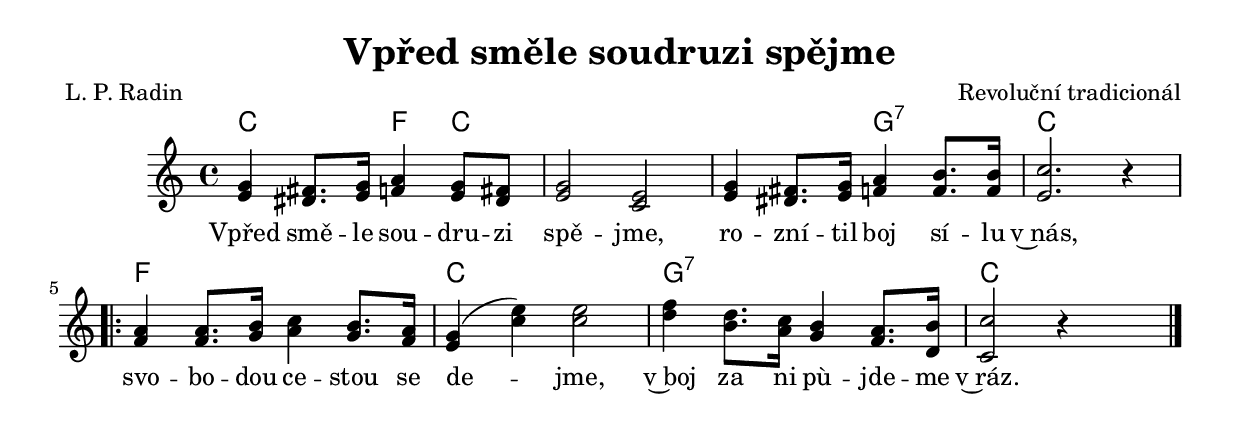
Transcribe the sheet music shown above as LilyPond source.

\version "2.20.0"
\header {
        title = "Vpřed směle soudruzi spějme" 
        composer = "Revoluční tradicionál" 
	poet = " L. P. Radin" 
}


PrvniHlas =  {
g4 fis8. g16 a4 g8 fis | g2 e |
g4 fis8. g16 a4 b8. b16 | c2. r4 |
}

DruhyHlas={
e,4 dis8. e16 f4 e8 dis | e2 c |
e4 dis8. e16 f4 f8. f16 | e2. r4 |
}

DruhyHlasRep={
f,4 f8. g16 a4 g8. f16 | e4 (  c' ) c2 |
d4 b8. a16 g4 f8. d16 | c2 r4

}

PrvniHlasRep =  {
a4 a8. b16 c4 b8. a16 | g4 ( e' ) e2 |
f4 d8. c16 b4 a8. b16 | c2 s |
}

melody =  \relative c'' {        
\time 4/4 \key c \major
<<
\PrvniHlas
\DruhyHlas
>>
\repeat volta 2{
<<
\PrvniHlasRep
\DruhyHlasRep
>>
}

        \bar "|." 
}

text = \lyricmode {
Vpřed smě -- le sou -- dru -- zi spě -- jme,
ro -- zní -- til boj sí -- lu v~nás,
svo -- bo -- dou ce -- stou se de -- jme,
v~boj za ni pù -- jde -- me v~ráz.
}

accompaniment =\chordmode {
c2 f4 c | c1 |
c2 g:7 | c1
f c g:7 c2 s4
		}

\score {
         <<
         \new ChordNames {
             \set chordChanges = ##t
              \accompaniment
            }

          \new Voice = "one" { \autoBeamOn \melody }
          \new Lyrics \lyricsto "one" \text
       >>
        \midi  { \tempo 4 =120 }
        \layout { linewidth = 18.0\cm  }
}
